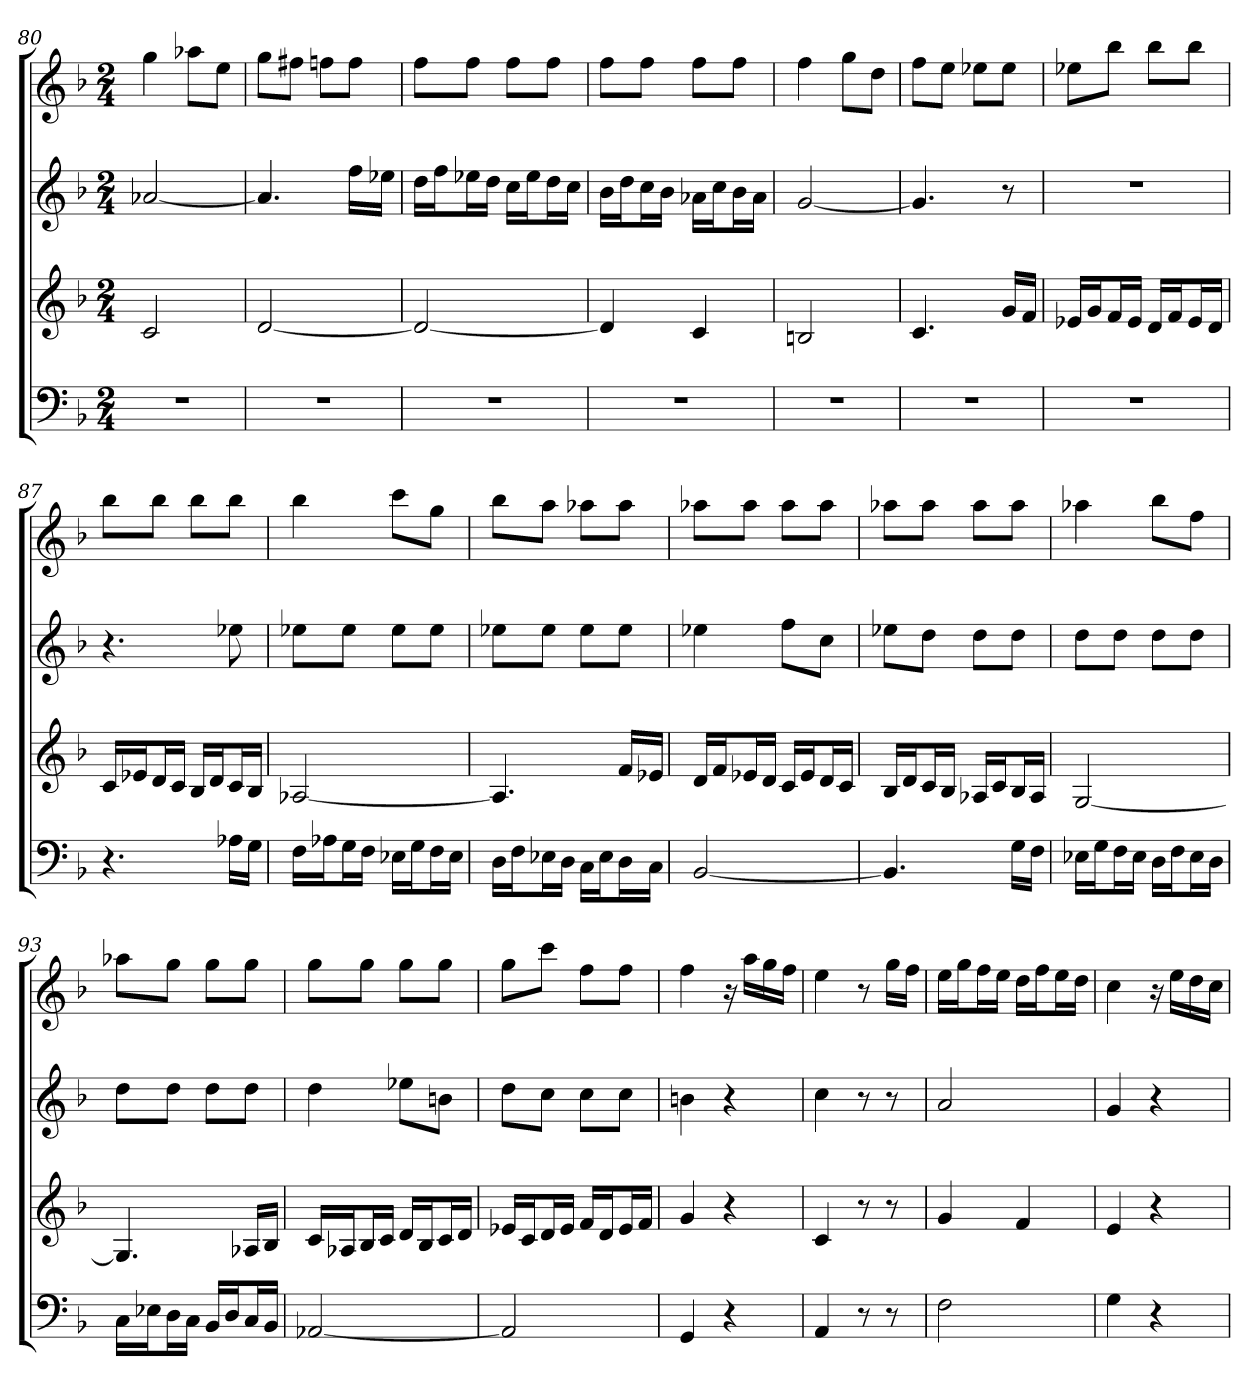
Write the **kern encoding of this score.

**kern	**kern	**kern	**kern
*part4	*part3	*part2	*part1
*staff4	*staff3	*staff2	*staff1
*k[b-]	*k[b-]	*k[b-]	*k[b-]
*F:	*F:	*F:	*F:
*M2/4	*M2/4	*M2/4	*M2/4
=80	=80	=80	=80
2r	2c	[2a-X	4gg
.	.	.	8aa-XL
.	.	.	8eeJ
=81	=81	=81	=81
2r	[2d	4.a-]	8ggL
.	.	.	8ff#XJ
.	.	.	8ffnL
.	.	16ffLL	8ffJ
.	.	16ee-XJJ	.
=82	=82	=82	=82
2r	2d_	16ddLL	8ffL
.	.	16ffJ	.
.	.	16ee-XL	8ffJ
.	.	16ddJJ	.
.	.	16ccLL	8ffL
.	.	16ee-J	.
.	.	16ddL	8ffJ
.	.	16ccJJ	.
=83	=83	=83	=83
2r	4d]	16b-LL	8ffL
.	.	16ddJ	.
.	.	16ccL	8ffJ
.	.	16b-JJ	.
.	4c	16a-XLL	8ffL
.	.	16ccJ	.
.	.	16b-L	8ffJ
.	.	16a-JJ	.
=84	=84	=84	=84
2r	2Bn	[2g	4ff
.	.	.	8ggL
.	.	.	8ddJ
=85	=85	=85	=85
2r	4.c	4.g]	8ffL
.	.	.	8eeJ
.	.	.	8ee-XL
.	16gLL	8r	8ee-J
.	16fJJ	.	.
=86	=86	=86	=86
2r	16e-XLL	2r	8ee-XL
.	16gJ	.	.
.	16fL	.	8bb-J
.	16e-JJ	.	.
.	16dLL	.	8bb-L
.	16fJ	.	.
.	16e-L	.	8bb-J
.	16dJJ	.	.
=87	=87	=87	=87
4.r	16cLL	4.r	8bb-L
.	16e-XJ	.	.
.	16dL	.	8bb-J
.	16cJJ	.	.
.	16B-LL	.	8bb-L
.	16dJ	.	.
16A-XLL	16cL	8ee-X	8bb-J
16GJJ	16B-JJ	.	.
=88	=88	=88	=88
16FLL	[2A-X	8ee-XL	4bb-
16A-XJ	.	.	.
16GL	.	8ee-J	.
16FJJ	.	.	.
16E-XLL	.	8ee-L	8cccL
16GJ	.	.	.
16FL	.	8ee-J	8ggJ
16E-JJ	.	.	.
=89	=89	=89	=89
16DLL	4.A-]	8ee-XL	8bb-L
16FJ	.	.	.
16E-XL	.	8ee-J	8aaJ
16DJJ	.	.	.
16CLL	.	8ee-L	8aa-XL
16E-J	.	.	.
16DL	16fLL	8ee-J	8aa-J
16CJJ	16e-XJJ	.	.
=90	=90	=90	=90
[2BB-	16dLL	4ee-X	8aa-XL
.	16fJ	.	.
.	16e-XL	.	8aa-J
.	16dJJ	.	.
.	16cLL	8ffL	8aa-L
.	16e-J	.	.
.	16dL	8ccJ	8aa-J
.	16cJJ	.	.
=91	=91	=91	=91
4.BB-]	16B-LL	8ee-XL	8aa-XL
.	16dJ	.	.
.	16cL	8ddJ	8aa-J
.	16B-JJ	.	.
.	16A-XLL	8ddL	8aa-L
.	16cJ	.	.
16GLL	16B-L	8ddJ	8aa-J
16FJJ	16A-JJ	.	.
=92	=92	=92	=92
16E-XLL	[2G	8ddL	4aa-X
16GJ	.	.	.
16FL	.	8ddJ	.
16E-JJ	.	.	.
16DLL	.	8ddL	8bb-L
16FJ	.	.	.
16E-L	.	8ddJ	8ffJ
16DJJ	.	.	.
=93	=93	=93	=93
16CLL	4.G]	8ddL	8aa-XL
16E-XJ	.	.	.
16DL	.	8ddJ	8ggJ
16CJJ	.	.	.
16BB-LL	.	8ddL	8ggL
16DJ	.	.	.
16CL	16A-XLL	8ddJ	8ggJ
16BB-JJ	16B-JJ	.	.
=94	=94	=94	=94
[2AA-X	16cLL	4dd	8ggL
.	16A-XJ	.	.
.	16B-L	.	8ggJ
.	16cJJ	.	.
.	16dLL	8ee-XL	8ggL
.	16B-J	.	.
.	16cL	8bnJ	8ggJ
.	16dJJ	.	.
=95	=95	=95	=95
2AA-]	16e-XLL	8ddL	8ggL
.	16cJ	.	.
.	16dL	8ccJ	8cccJ
.	16e-JJ	.	.
.	16fLL	8ccL	8ffL
.	16dJ	.	.
.	16e-L	8ccJ	8ffJ
.	16fJJ	.	.
=96	=96	=96	=96
4GG	4g	4bn	4ff
4r	4r	4r	16r
.	.	.	16aaLL
.	.	.	16gg
.	.	.	16ffJJ
=97	=97	=97	=97
4AA	4c	4cc	4ee
8r	8r	8r	8r
8r	8r	8r	16ggLL
.	.	.	16ffJJ
=98	=98	=98	=98
2F	4g	2a	16eeLL
.	.	.	16ggJ
.	.	.	16ffL
.	.	.	16eeJJ
.	4f	.	16ddLL
.	.	.	16ffJ
.	.	.	16eeL
.	.	.	16ddJJ
=99	=99	=99	=99
4G	4e	4g	4cc
4r	4r	4r	16r
.	.	.	16eeLL
.	.	.	16dd
.	.	.	16ccJJ
=	=	=	=
*-	*-	*-	*-
